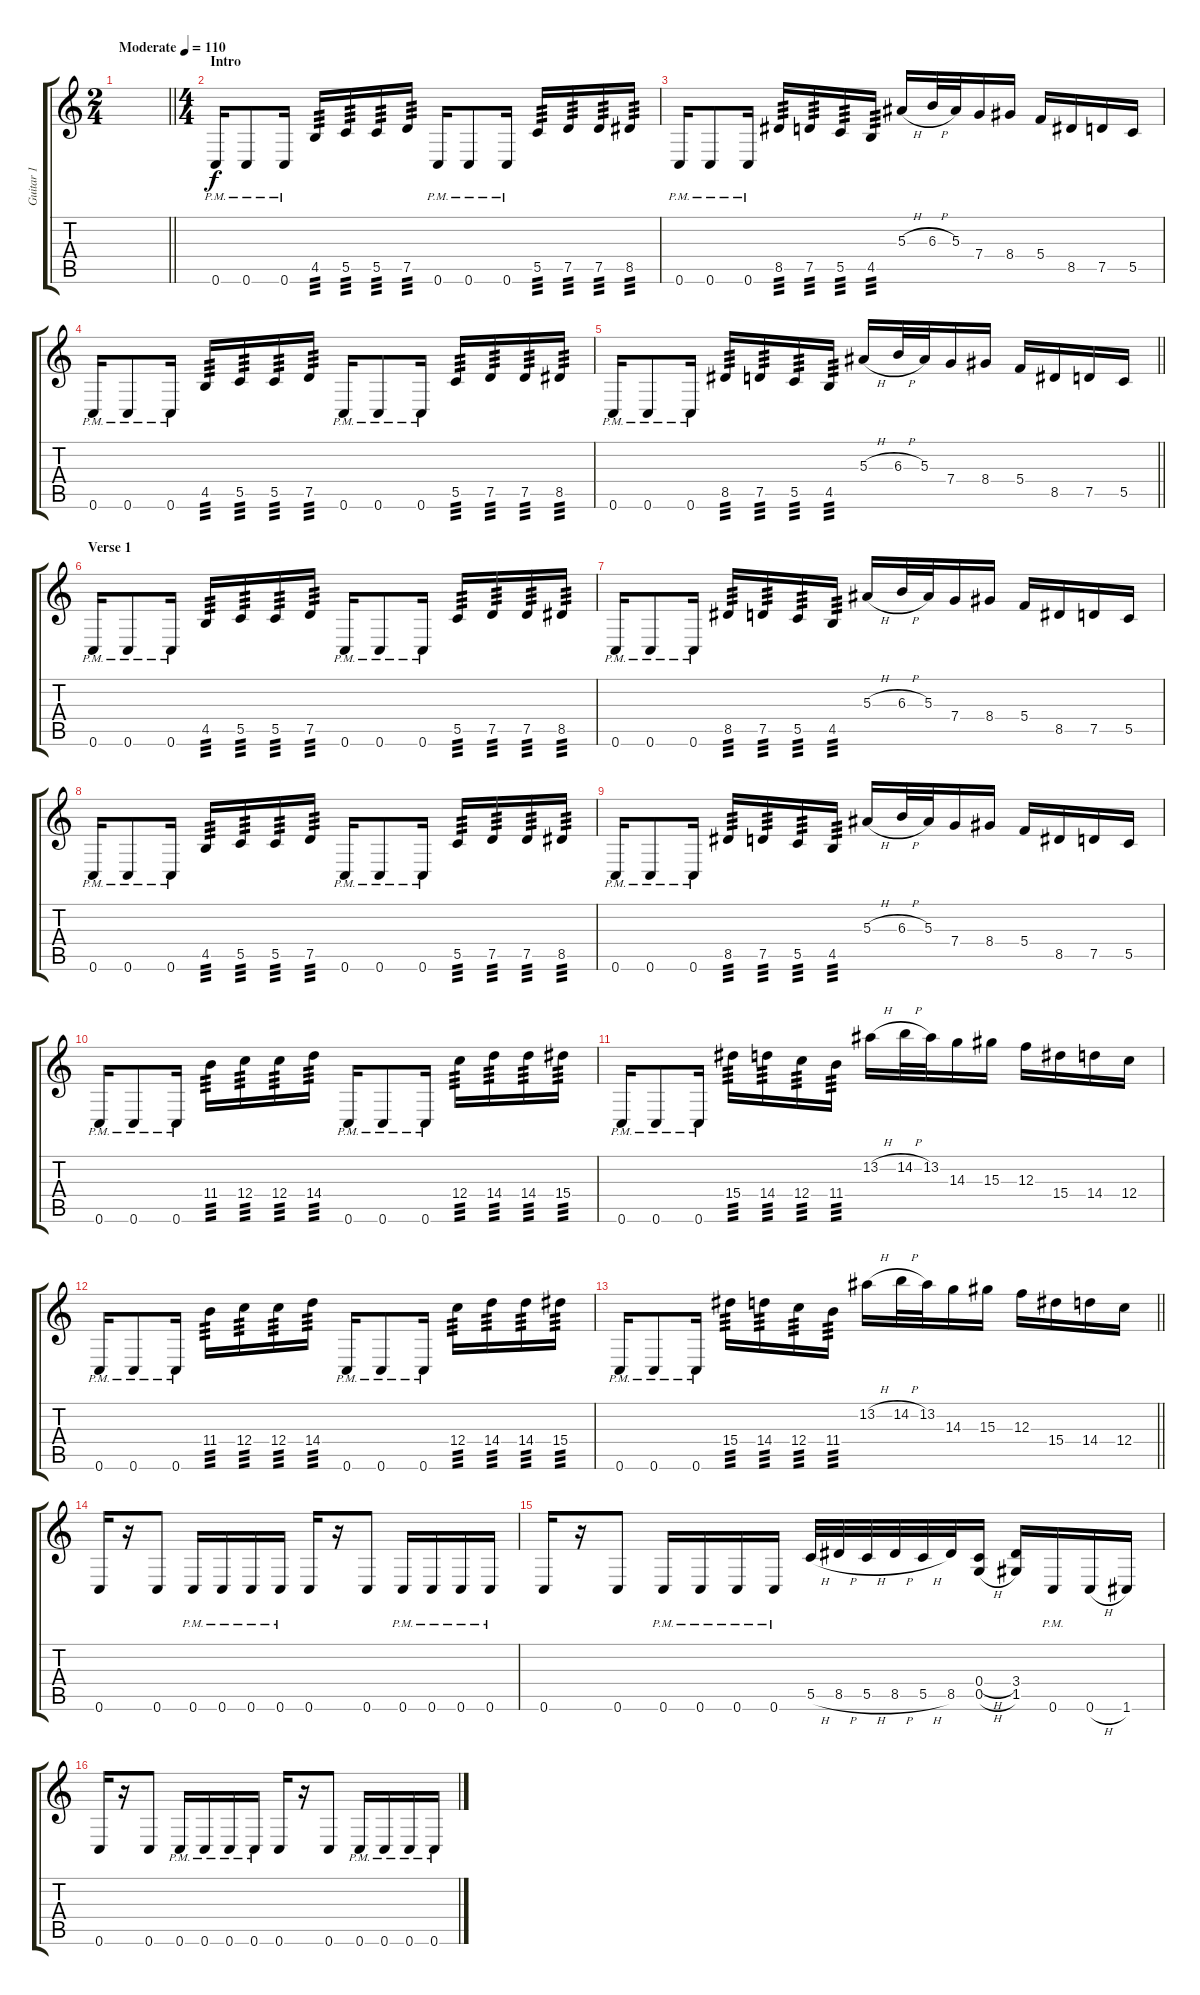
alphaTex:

\track ("Guitar 1" "Guitar 1") {instrument distortionguitar}
\staff {score tabs}
\tuning (D4 A3 F3 C3 G2 C2) {hide}
\ts (2 4)
\tempo (110 "Moderate")
\clef g2
\barLineRight lightlight
\ks c
|
\ts (4 4)
\section ("" "Intro")
0.6{pm}.16 0.6{pm}.8 0.6{pm}.16 4.5.16{tp 3} 5.5.16{tp 3} 5.5.16{tp 3} 7.5.16{tp 3} 0.6{pm}.16 0.6{pm}.8 0.6{pm}.16 5.5.16{tp 3} 7.5.16{tp 3} 7.5.16{tp 3} 8.5.16{tp 3} |
0.6{pm}.16 0.6{pm}.8 0.6{pm}.16 8.5.16{tp 3} 7.5.16{tp 3} 5.5.16{tp 3} 4.5.16{tp 3} 5.3{h}.16 6.3{h}.32 5.3.32 7.4.16 8.4.16 5.4.16 8.5.16 7.5.16 5.5.16 |
0.6{pm}.16 0.6{pm}.8 0.6{pm}.16 4.5.16{tp 3} 5.5.16{tp 3} 5.5.16{tp 3} 7.5.16{tp 3} 0.6{pm}.16 0.6{pm}.8 0.6{pm}.16 5.5.16{tp 3} 7.5.16{tp 3} 7.5.16{tp 3} 8.5.16{tp 3} |
\barLineRight lightlight
0.6{pm}.16 0.6{pm}.8 0.6{pm}.16 8.5.16{tp 3} 7.5.16{tp 3} 5.5.16{tp 3} 4.5.16{tp 3} 5.3{h}.16 6.3{h}.32 5.3.32 7.4.16 8.4.16 5.4.16 8.5.16 7.5.16 5.5.16 |
\section ("" "Verse 1")
0.6{pm}.16 0.6{pm}.8 0.6{pm}.16 4.5.16{tp 3} 5.5.16{tp 3} 5.5.16{tp 3} 7.5.16{tp 3} 0.6{pm}.16 0.6{pm}.8 0.6{pm}.16 5.5.16{tp 3} 7.5.16{tp 3} 7.5.16{tp 3} 8.5.16{tp 3} |
0.6{pm}.16 0.6{pm}.8 0.6{pm}.16 8.5.16{tp 3} 7.5.16{tp 3} 5.5.16{tp 3} 4.5.16{tp 3} 5.3{h}.16 6.3{h}.32 5.3.32 7.4.16 8.4.16 5.4.16 8.5.16 7.5.16 5.5.16 |
0.6{pm}.16 0.6{pm}.8 0.6{pm}.16 4.5.16{tp 3} 5.5.16{tp 3} 5.5.16{tp 3} 7.5.16{tp 3} 0.6{pm}.16 0.6{pm}.8 0.6{pm}.16 5.5.16{tp 3} 7.5.16{tp 3} 7.5.16{tp 3} 8.5.16{tp 3} |
0.6{pm}.16 0.6{pm}.8 0.6{pm}.16 8.5.16{tp 3} 7.5.16{tp 3} 5.5.16{tp 3} 4.5.16{tp 3} 5.3{h}.16 6.3{h}.32 5.3.32 7.4.16 8.4.16 5.4.16 8.5.16 7.5.16 5.5.16 |
0.6{pm}.16 0.6{pm}.8 0.6{pm}.16 11.4.16{tp 3} 12.4.16{tp 3} 12.4.16{tp 3} 14.4.16{tp 3} 0.6{pm}.16 0.6{pm}.8 0.6{pm}.16 12.4.16{tp 3} 14.4.16{tp 3} 14.4.16{tp 3} 15.4.16{tp 3} |
0.6{pm}.16 0.6{pm}.8 0.6{pm}.16 15.4.16{tp 3} 14.4.16{tp 3} 12.4.16{tp 3} 11.4.16{tp 3} 13.2{h}.16 14.2{h}.32 13.2.32 14.3.16 15.3.16 12.3.16 15.4.16 14.4.16 12.4.16 |
0.6{pm}.16 0.6{pm}.8 0.6{pm}.16 11.4.16{tp 3} 12.4.16{tp 3} 12.4.16{tp 3} 14.4.16{tp 3} 0.6{pm}.16 0.6{pm}.8 0.6{pm}.16 12.4.16{tp 3} 14.4.16{tp 3} 14.4.16{tp 3} 15.4.16{tp 3} |
\barLineRight lightlight
0.6{pm}.16 0.6{pm}.8 0.6{pm}.16 15.4.16{tp 3} 14.4.16{tp 3} 12.4.16{tp 3} 11.4.16{tp 3} 13.2{h}.16 14.2{h}.32 13.2.32 14.3.16 15.3.16 12.3.16 15.4.16 14.4.16 12.4.16 |
0.6.16 r.16 0.6.8 0.6{pm}.16 0.6{pm}.16 0.6{pm}.16 0.6{pm}.16 0.6.16 r.16 0.6.8 0.6{pm}.16 0.6{pm}.16 0.6{pm}.16 0.6{pm}.16 |
0.6.16 r.16 0.6.8 0.6{pm}.16 0.6{pm}.16 0.6{pm}.16 0.6{pm}.16 5.5{h}.32 8.5{h}.32 5.5{h}.32 8.5{h}.32 5.5{h}.32 8.5.32 (0.4{h} 0.5{h}).16 (3.4 1.5).16 0.6{pm}.16 0.6{h}.16 1.6.16 |
0.6.16 r.16 0.6.8 0.6{pm}.16 0.6{pm}.16 0.6{pm}.16 0.6{pm}.16 0.6.16 r.16 0.6.8 0.6{pm}.16 0.6{pm}.16 0.6{pm}.16 0.6{pm}.16
